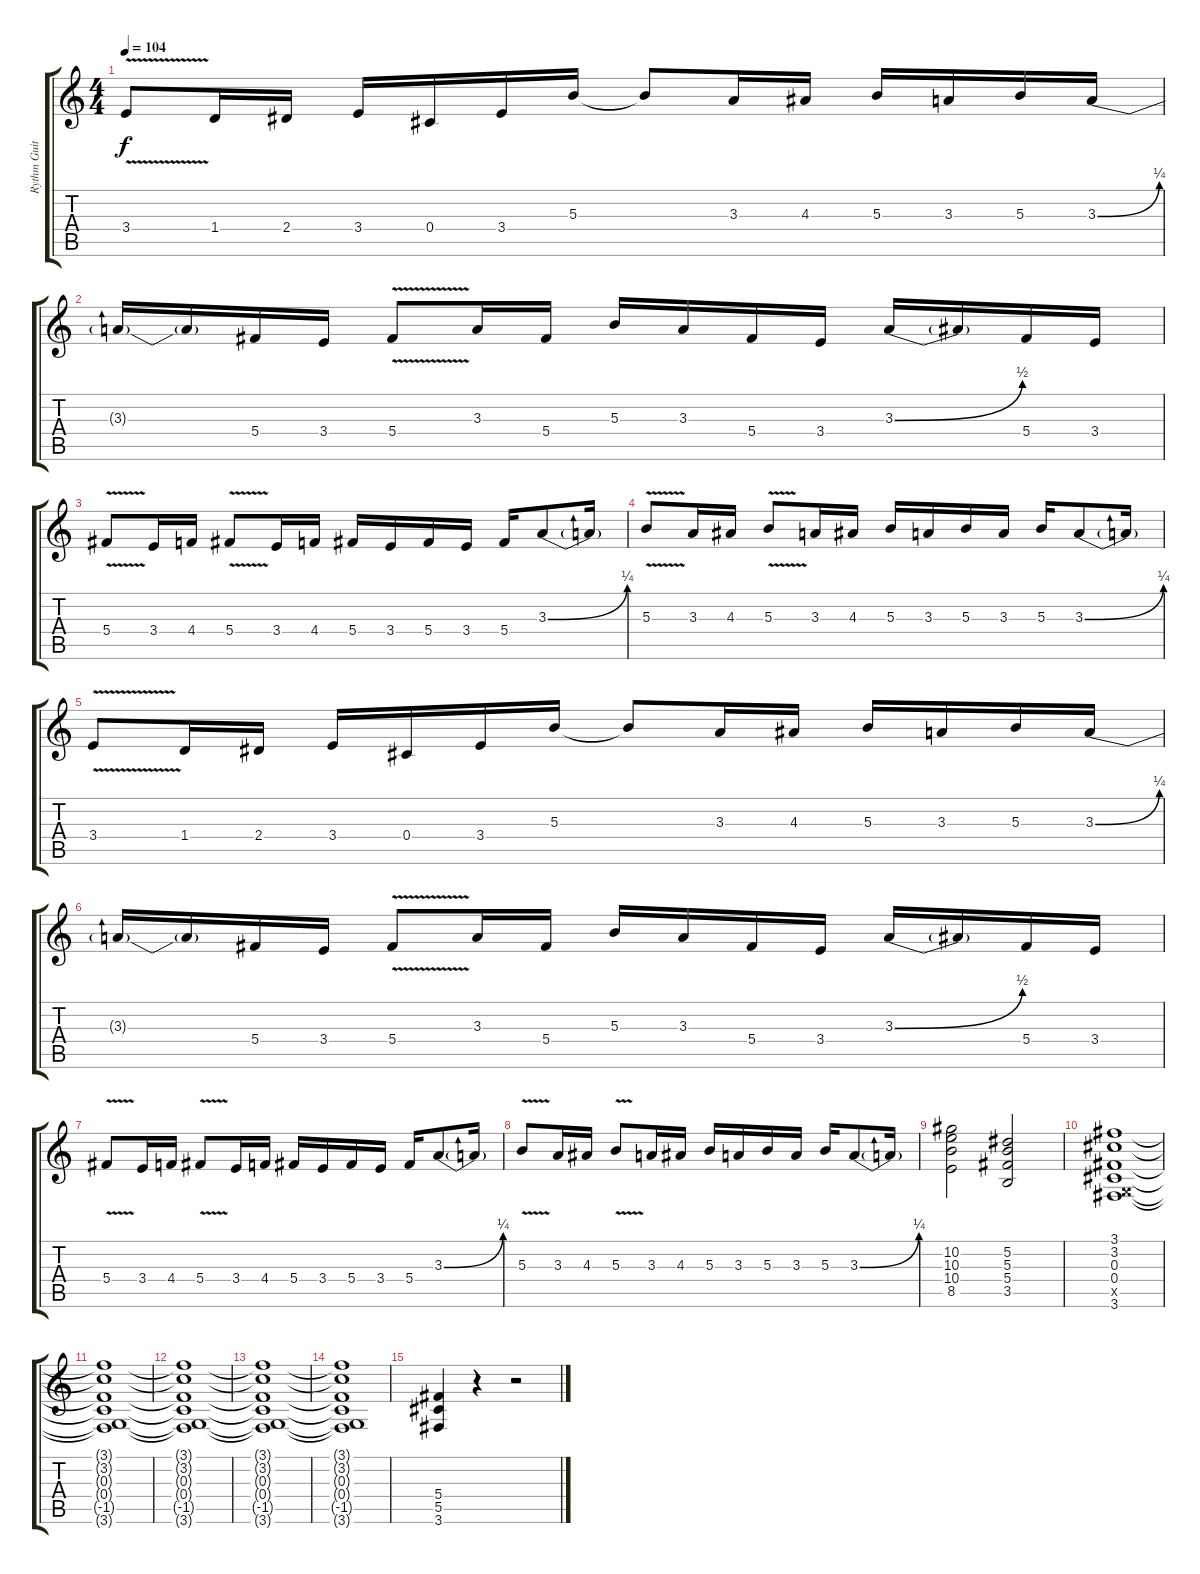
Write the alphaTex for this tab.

\track ("Rythm Guitar 2" "Rythm Guit") {instrument distortionguitar}
\staff {score tabs}
\tuning (Eb4 Bb3 Gb3 Db3 Ab2 Eb2) {hide}
\ts (4 4)
\tempo 104
\clef g2
\ks c
3.4{v}.8{dy f} 1.4.16 2.4.16 3.4.16 0.4.16 3.4.16 5.3.16 5.3{t}.8 3.3.16 4.3.16 5.3.16 3.3.16 5.3.16 3.3{be (bend 0 0 60 1)}.16 |
3.3{t}.16 3.3{t}.16 5.4.16 3.4.16 5.4{v}.8 3.3.16 5.4.16 5.3.16 3.3.16 5.4.16 3.4.16 3.3{be (bend 0 0 60 2)}.16 3.3{t}.16 5.4.16 3.4.16 |
5.4{v}.8 3.4.16 4.4.16 5.4{v}.8 3.4.16 4.4.16 5.4.16 3.4.16 5.4.16 3.4.16 5.4.16 3.3{be (bend 0 0 60 1)}.8 3.3{t}.16 |
5.3{v}.8 3.3.16 4.3.16 5.3{v}.8 3.3.16 4.3.16 5.3.16 3.3.16 5.3.16 3.3.16 5.3.16 3.3{be (bend 0 0 60 1)}.8 3.3{t}.16 |
3.4{v}.8 1.4.16 2.4.16 3.4.16 0.4.16 3.4.16 5.3.16 5.3{t}.8 3.3.16 4.3.16 5.3.16 3.3.16 5.3.16 3.3{be (bend 0 0 60 1)}.16 |
3.3{t}.16 3.3{t}.16 5.4.16 3.4.16 5.4{v}.8 3.3.16 5.4.16 5.3.16 3.3.16 5.4.16 3.4.16 3.3{be (bend 0 0 60 2)}.16 3.3{t}.16 5.4.16 3.4.16 |
5.4{v}.8 3.4.16 4.4.16 5.4{v}.8 3.4.16 4.4.16 5.4.16 3.4.16 5.4.16 3.4.16 5.4.16 3.3{be (bend 0 0 60 1)}.8 3.3{t}.16 |
5.3{v}.8 3.3.16 4.3.16 5.3{v}.8 3.3.16 4.3.16 5.3.16 3.3.16 5.3.16 3.3.16 5.3.16 3.3{be (bend 0 0 60 1)}.8 3.3{t}.16 |
(10.2 10.3 10.4 8.5).2 (5.2 5.3 5.4 3.5).2 |
(3.1 3.2 0.3 0.4 -1.5{x} 3.6).1 |
(3.1{t} 3.2{t} 0.3{t} 0.4{t} -1.5{t} 3.6{t}).1 |
(3.1{t} 3.2{t} 0.3{t} 0.4{t} -1.5{t} 3.6{t}).1 |
(3.1{t} 3.2{t} 0.3{t} 0.4{t} -1.5{t} 3.6{t}).1 |
(3.1{t} 3.2{t} 0.3{t} 0.4{t} -1.5{t} 3.6{t}).1 |
(5.4 5.5 3.6).4 r.4 r.2
